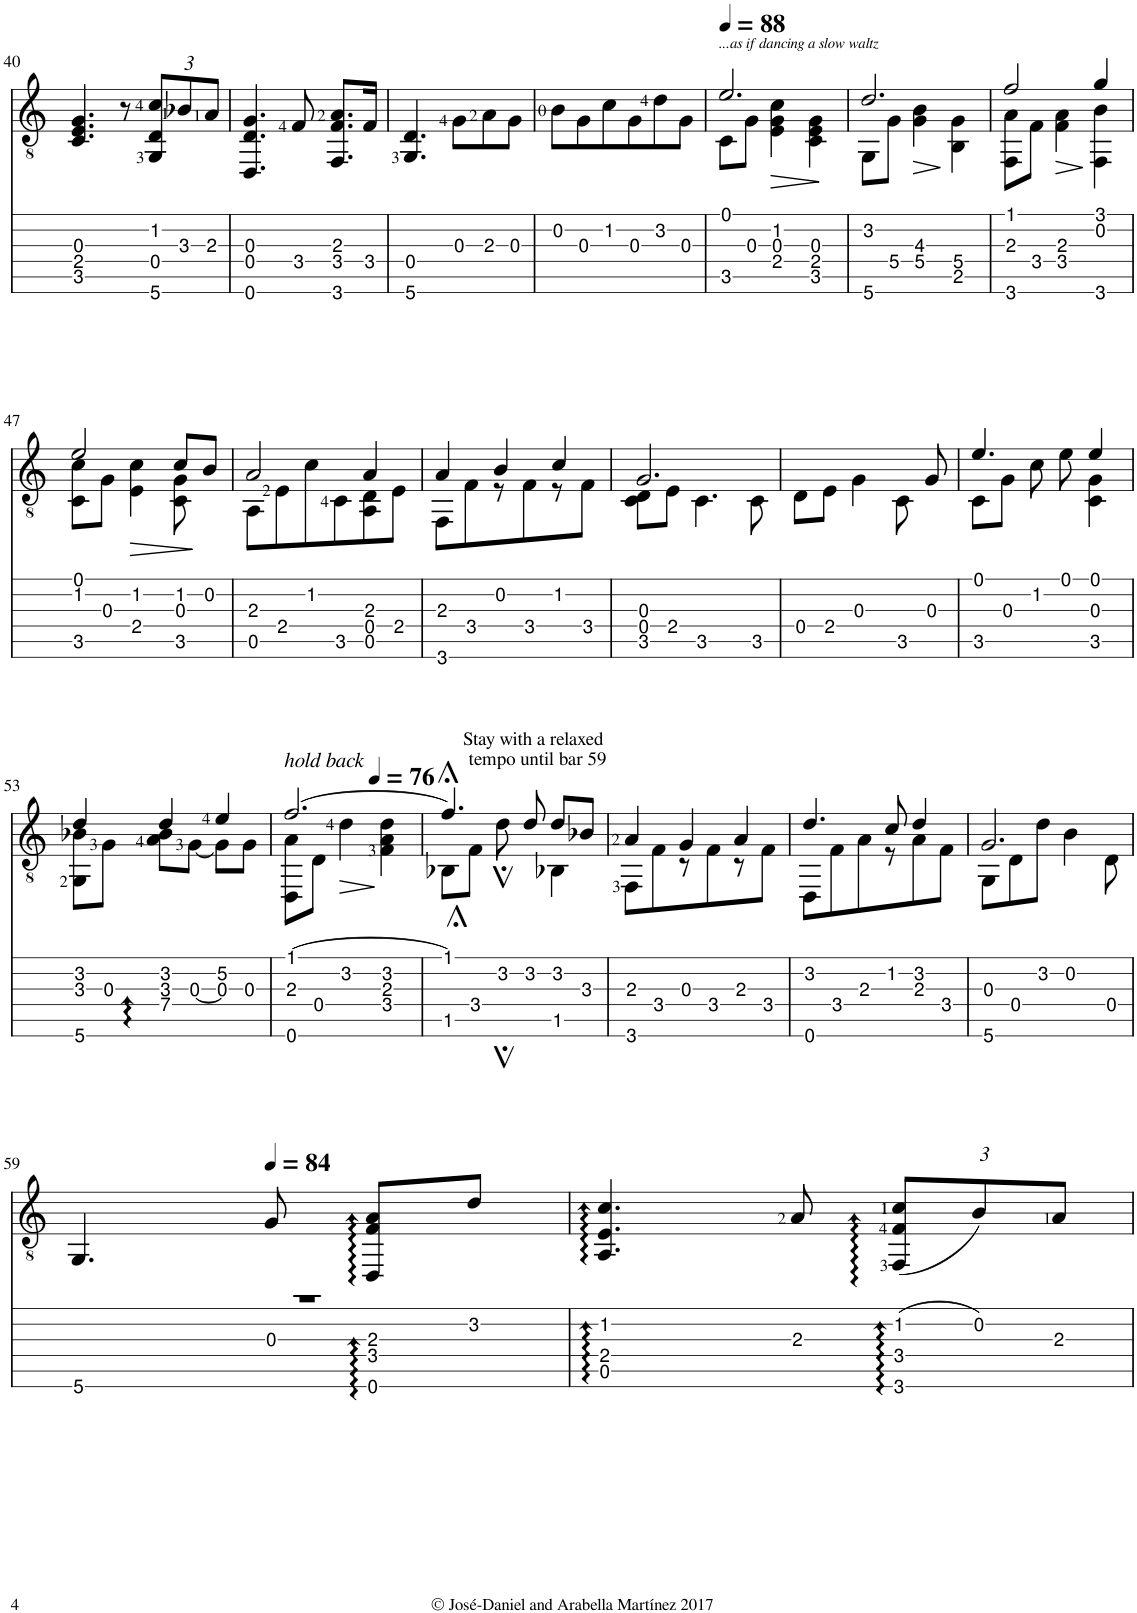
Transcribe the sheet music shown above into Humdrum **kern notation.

**kern	**kern	**dynam
*part1	*part1	*part1
*staff2	*staff1	*staff1/2
*I"Guitar	*	*
*I'Guit.	*	*
!!LO:PB:g=z
*	*clefGv2	*
*k[]	*k[]	*
*M3/4	*M3/4	*
=40	=40	=40
4.C 4.E 4.G	4.C/ 4.E/ 4.G/	.
8r	8r	.
*Xbrackettup	*Xbrackettup	*
12GG\ 12D\ 12c\L	12GG/ 12D/ 12c/L	.
12B-	12B-X/	.
12AJ	12A/J	.
=41	=41	=41
4.DD 4.D 4.G	4.DD/ 4.D/ 4.G/	.
8F	8F/	.
8.FF\ 8.F\ 8.A\L	8.FF/ 8.F/ 8.A/L	.
16FJk	16F/Jk	.
=42	=42	=42
4.GG 4.D	4.GG/ 4.D/	.
8G	8G\L	.
8AL	8A\	.
8GJ	8G\J	.
=43	=43	=43
8BL	8B\L	.
8GJ	8G\	.
8cL	8c\	.
8GJ	8G\	.
8dL	8d\	.
8GJ	8G\J	.
=44	=44	=44
*	*MM88	*
*^	*^	*
!	!	!LO:TX:a:i:t=...as if dancing a slow waltz	!	!
2.e	8CL	2.e/	8C\L	.
.	8GJ	.	8G\J	.
!	!	!	!	!LO:HP:b
.	4E 4G 4c	.	4E\ 4G\ 4c\	>
.	4C 4E 4G	.	4C\ 4E\ 4G\	.
=45	=45	=45	=45	=45
2.d	8GGL	2.d/	8GG\L	.
.	8GJ	.	8G\J	.
!	!	!	!	!LO:HP:b
.	4G 4B	.	4G\ 4B\	>
.	4BB 4G	.	4BB\ 4G\	.
*v	*v	*	*	*
*	*v	*v	*
.	.	]
=46	=46	=46
*^	*^	*
2f	8FF\ 8A\L	2f/	8FF\ 8A\L	.
.	8FJ	.	8F\J	.
!	!	!	!	!LO:HP:b
.	4F 4A	.	4F\ 4A\	>
4g	4FF 4B	4g/	4FF\ 4B\	.
*v	*v	*	*	*
*	*v	*v	*
.	.	]
!!LO:LB:g=z
=47	=47	=47
*^	*^	*
2e	8C 8c	2e/	8C\ 8c\L	.
.	8G	.	8G\J	.
!	!	!	!	!LO:HP:b
.	4E 4c	.	4E\ 4c\	>
8cL	8C 8G	8c/L	8C\ 8G\	.
8BJ	8ryy	8B/J	8ryy	]
=48	=48	=48	=48	=48
2A	8AAL	2A/	8AA\L	.
.	8EJ	.	8E\	.
.	8cL	.	8c\	.
.	8CJ	.	8C\	.
4A	8AA\ 8D\L	4A/	8AA\ 8D\	.
.	8EJ	.	8E\J	.
=49	=49	=49	=49	=49
4A	8FFL	4A/	8FF\L	.
.	8FJ	.	8F\	.
4B	8r	4B/	8r	.
.	8F	.	8F\	.
4c	8r	4c/	8r	.
.	8F	.	8F\J	.
=50	=50	=50	=50	=50
2.G	8C\ 8D\L	2.G/	8C\ 8D\L	.
.	8EJ	.	8E\J	.
.	4.C	.	4.C\	.
.	8C	.	8C\	.
=51	=51	=51	=51	=51
2r	8D	2ryy	8D\L	.
.	8E	.	8E\J	.
.	4G	.	4G\	.
8r	8C	8ryy	8C\	.
8G	8ryy	8G/	8ryy	.
=52	=52	=52	=52	=52
4.e	8CL	4.e/	8C\L	.
.	8GJ	.	8G\J	.
.	8c	.	8c\	.
8e	8ryy	8e\	8ryy	.
4e	4C 4G	4e/	4C\ 4G\	.
!!LO:LB:g=z	!!
=53	=53	=53	=53	=53
4d	8GG\ 8B-\L	4d/	8GG\ 8B-X\L	.
.	8GJ	.	8G\J	.
4d	8A\ 8B-\L	4d/	8A\ 8B-\L	.
.	[8GJ	.	[8G\J	.
4e	8GL]	4e/	8G\L]	.
.	8GJ	.	8G\J	.
=54	=54	=54	=54	=54
!	!	!LO:TX:a:i:t=hold back	!	!
[2.f	8DD\ 8A\L	[2.f/	8DD\ 8A\L	.
.	8DJ	.	8D\J	.
.	4d	.	4d\	.
*	*	*MM76	*	*
.	4F 4A 4d	.	4F\ 4A\ 4d\	.
*v	*v	*	*	*
*	*v	*v	*
.	.	]
=55	=55	=55
*^	*^	*
!	!	!LO:TX:a:t=Stay with a relaxed	!	!
!	!	!LO:TX:a:t=tempo until bar 59	!	!
4.f;<]	8BB-L	4.f;</]	8BB-X\L	.
.	8FJ	.	8F\J	.
.	8d;	.	8d;\	.
8d	8ryy	8d/	8ryy	.
8dL	4BB-X	8d/L	4BB-X\	.
8B-J	.	8B-X/J	.	.
=56	=56	=56	=56	=56
4A	8FFL	4A/	8FF\L	.
.	8FJ	.	8F\	.
4G	8r	4G/	8r	.
.	8F	.	8F\	.
4A	8r	4A/	8r	.
.	8F	.	8F\J	.
=57	=57	=57	=57	=57
4.d	8DDL	4.d/	8DD\L	.
.	8FJ	.	8F\	.
.	8A	.	8A\	.
8c	8r	8c/	8r	.
4d	8AL	4d/	8A\	.
.	8FJ	.	8F\J	.
=58	=58	=58	=58	=58
2.G	8GGL	2.G/	8GG\L	.
.	8DJ	.	8D\	.
.	8d	.	8d\J	.
.	4B	.	4B\	.
.	8D	.	8D\	.
!!LO:LB:g=z	!!
=59	=59	=59	=59	=59
4.GG	2.r	4.GG/	2.r	.
*	*	*MM84	*	*
8G	.	8G/	.	.
8DD\ 8F\ 8A\L	.	8DD/ 8F/ 8A/L	.	.
8dJ	.	8d/J	.	.
*v	*v	*	*	*
*	*v	*v	*
=60	=60	=60
4.AA 4.E 4.c	4.AA/ 4.E/ 4.c/	.
8A	8A/	.
12FF\ 12F\ 12c\L	(12FF/ 12F/ 12c/L	.
12B	12B/)	.
12AJ	12A/J	.
=	=	=
*-	*-	*-
